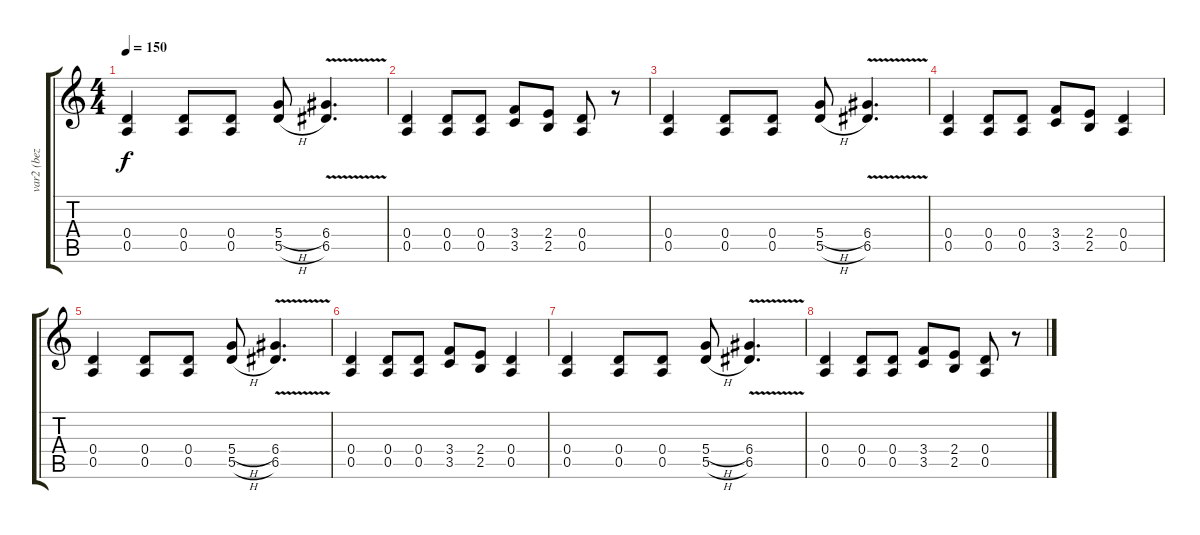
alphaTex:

\track ("var2 (bez down step tunu)" "var2 (bez ") {solo instrument distortionguitar}
\staff {score tabs}
\tuning (E4 B3 G3 D3 A2 E2) {hide}
\ts (4 4)
\tempo 150
\clef g2
\ks c
(0.4 0.5).4{dy f} (0.4 0.5).8 (0.4 0.5).8 (5.4{h} 5.5{h}).8 (6.4{v} 6.5{v}).4{d} |
(0.4 0.5).4 (0.4 0.5).8 (0.4 0.5).8 (3.4 3.5).8 (2.4 2.5).8 (0.4 0.5).8 r.8 |
(0.4 0.5).4 (0.4 0.5).8 (0.4 0.5).8 (5.4{h} 5.5{h}).8 (6.4{v} 6.5{v}).4{d} |
(0.4 0.5).4 (0.4 0.5).8 (0.4 0.5).8 (3.4 3.5).8 (2.4 2.5).8 (0.4 0.5).4 |
(0.4 0.5).4 (0.4 0.5).8 (0.4 0.5).8 (5.4{h} 5.5{h}).8 (6.4{v} 6.5{v}).4{d} |
(0.4 0.5).4 (0.4 0.5).8 (0.4 0.5).8 (3.4 3.5).8 (2.4 2.5).8 (0.4 0.5).4 |
(0.4 0.5).4 (0.4 0.5).8 (0.4 0.5).8 (5.4{h} 5.5{h}).8 (6.4{v} 6.5{v}).4{d} |
(0.4 0.5).4 (0.4 0.5).8 (0.4 0.5).8 (3.4 3.5).8 (2.4 2.5).8 (0.4 0.5).8 r.8
